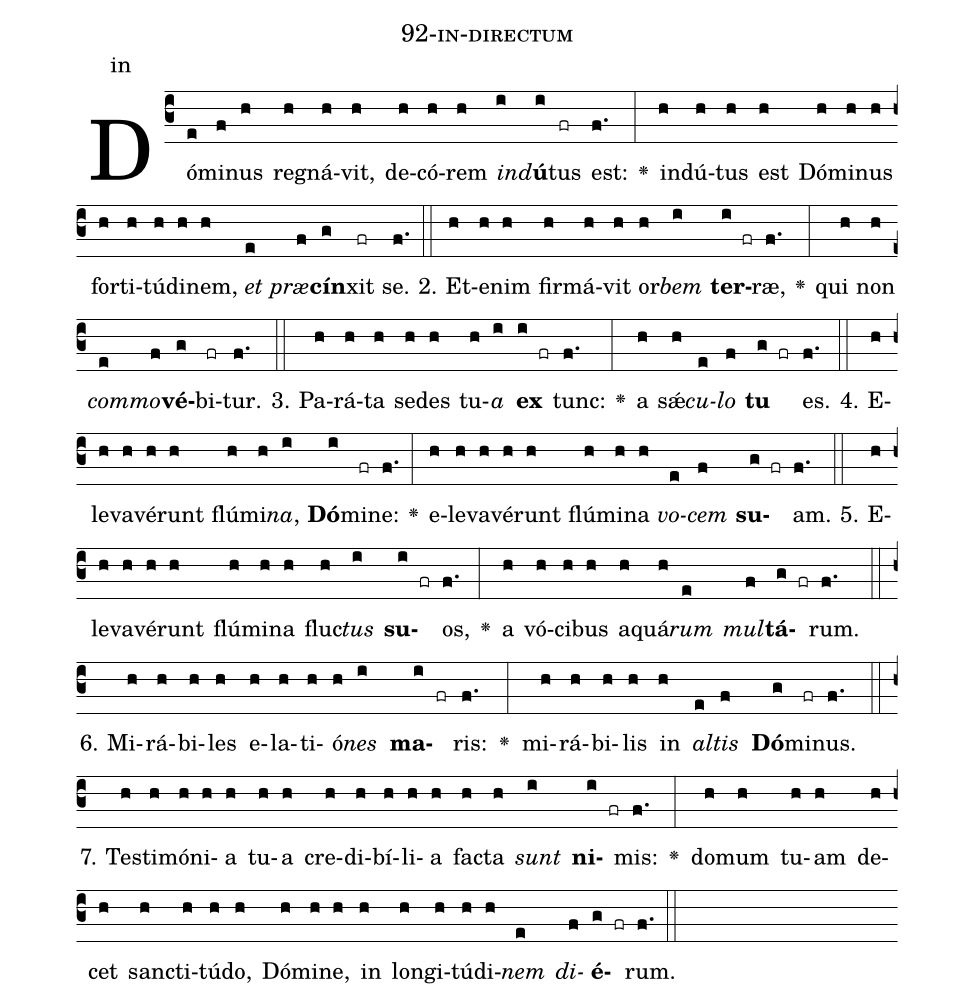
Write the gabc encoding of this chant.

name: 92-in-directum;
annotation: in;
%%
(c3)Dó(e)mi(f)nus(h) re(h)gná(h)vit,(h) de(h)có(h)rem(h) <i>ind</i>(i)<b>ú</b>(i)tus(fr) est:(f.) <v>\greheightstar</v>(:) ind(h)ú(h)tus(h) est(h) Dó(h)mi(h)nus(h) for(h)ti(h)tú(h)di(h)nem,(h) <i>et</i>(e) <i>præ</i>(f)<b>cín</b>(g)xit(fr) se.(f.) (::)
2. Et(h)e(h)nim(h) fir(h)má(h)vit(h) or(h)<i>bem</i>(i) <b>ter</b>(i fr)ræ,(f.) <v>\greheightstar</v>(:) qui(h) non(h) <i>com</i>(e)<i>mo</i>(f)<b>vé</b>(g)bi(fr)tur.(f.) (::)
3. Pa(h)rá(h)ta(h) se(h)des(h) tu(h)<i>a</i>(i) <b>ex</b>(i fr) tunc:(f.) <v>\greheightstar</v>(:) a(h) sǽ(h)<i>cu</i>(e)<i>lo</i>(f) <b>tu</b>(g fr) es.(f.) (::)
4. E(h)le(h)va(h)vé(h)runt(h) flú(h)mi(h)<i>na</i>,(i) <b>Dó</b>(i)mi(fr)ne:(f.) <v>\greheightstar</v>(:) e(h)le(h)va(h)vé(h)runt(h) flú(h)mi(h)na(h) <i>vo</i>(e)<i>cem</i>(f) <b>su</b>(g fr)am.(f.) (::)
5. E(h)le(h)va(h)vé(h)runt(h) flú(h)mi(h)na(h) fluc(h)<i>tus</i>(i) <b>su</b>(i fr)os,(f.) <v>\greheightstar</v>(:) a(h) vó(h)ci(h)bus(h) a(h)quá(h)<i>rum</i>(e) <i>mul</i>(f)<b>tá</b>(g fr)rum.(f.) (::)
6. Mi(h)rá(h)bi(h)les(h) e(h)la(h)ti(h)ó(h)<i>nes</i>(i) <b>ma</b>(i fr)ris:(f.) <v>\greheightstar</v>(:) mi(h)rá(h)bi(h)lis(h) in(h) <i>al</i>(e)<i>tis</i>(f) <b>Dó</b>(g)mi(fr)nus.(f.) (::)
7. Tes(h)ti(h)mó(h)ni(h)a(h) tu(h)a(h) cre(h)di(h)bí(h)li(h)a(h) fac(h)ta(h) <i>sunt</i>(i) <b>ni</b>(i fr)mis:(f.) <v>\greheightstar</v>(:) do(h)mum(h) tu(h)am(h) de(h)cet(h) sanc(h)ti(h)tú(h)do,(h) Dó(h)mi(h)ne,(h) in(h) lon(h)gi(h)tú(h)di(h)<i>nem</i>(e) <i>di</i>(f)<b>é</b>(g fr)rum.(f.) (::)
